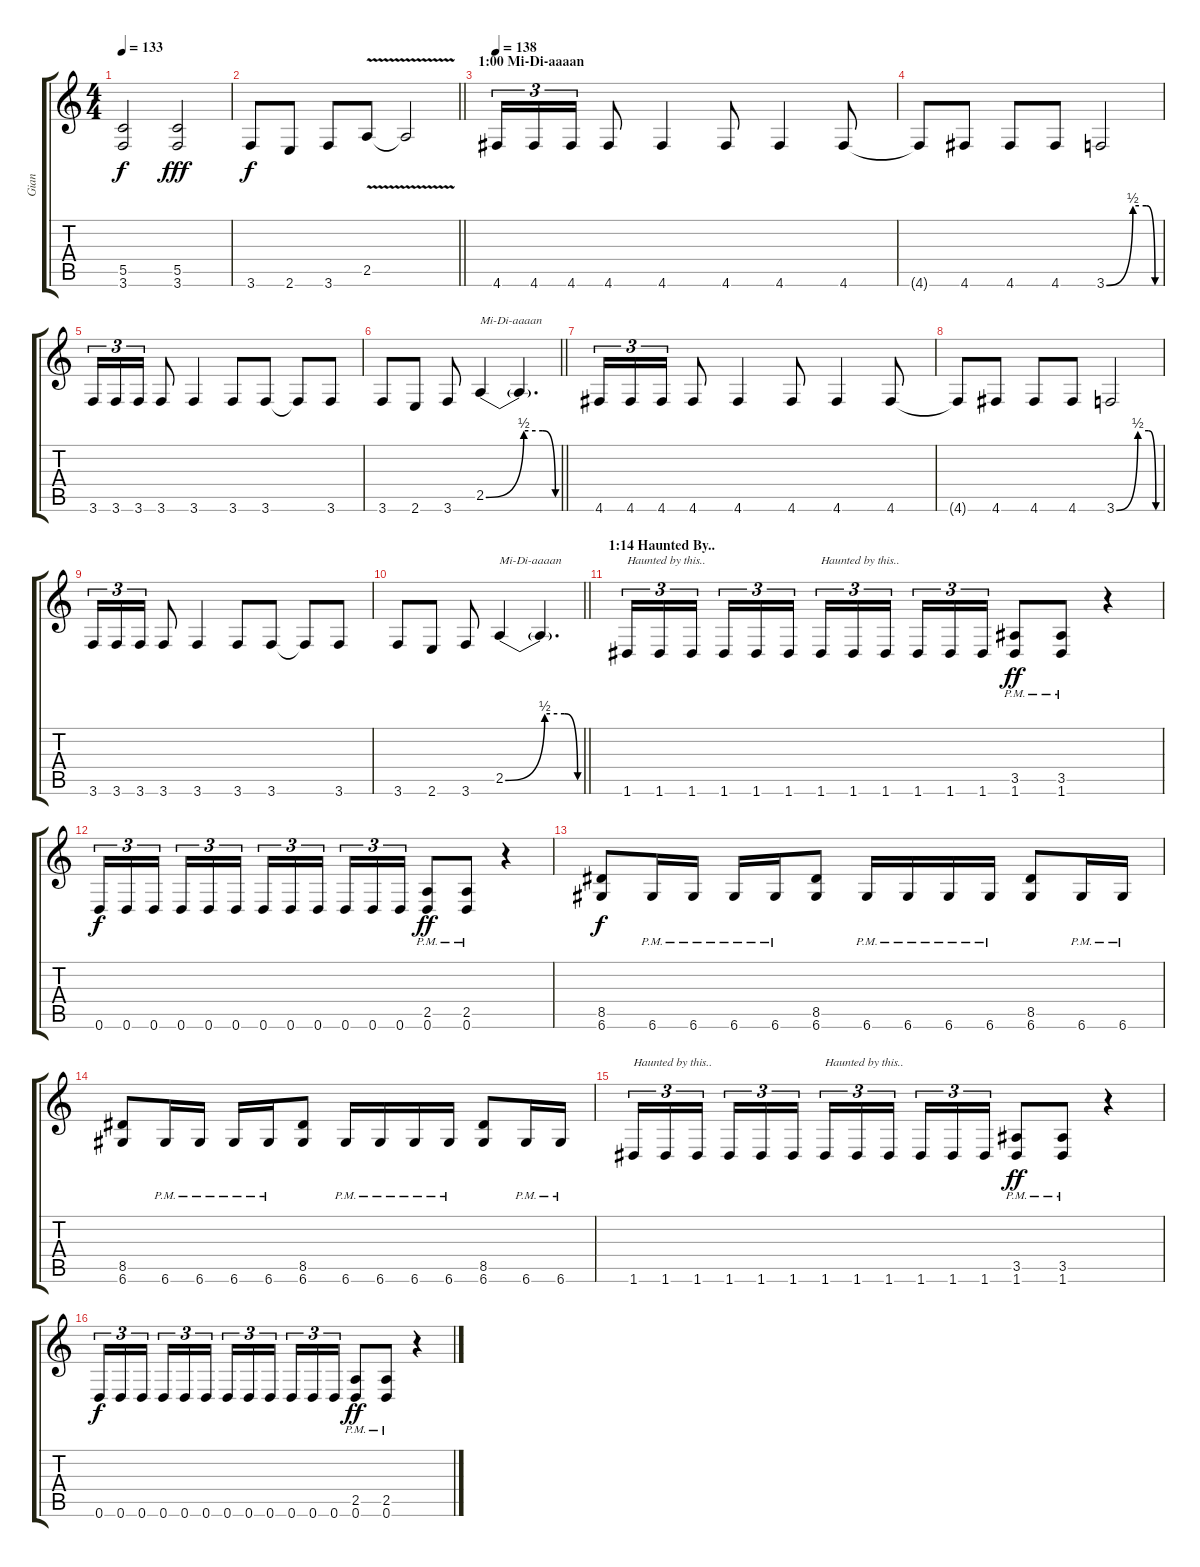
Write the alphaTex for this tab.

\track ("Gian" "Gian") {instrument distortionguitar}
\staff {score tabs}
\tuning (D4 A3 F3 C3 G2 D2) {hide}
\ts (4 4)
\tempo 133
\clef g2
\ks c
(5.5 3.6).2{dy f} (5.5 3.6).2{dy fff} |
\barLineRight lightlight
3.6.8{dy f} 2.6.8 3.6.8 2.5{v}.8 2.5{t}.2 |
\section ("" "1:00 Mi-Di-aaaan")
\tempo 138
4.6.16{tu (3 2)} 4.6.16{tu (3 2)} 4.6.16{tu (3 2)} 4.6.8 4.6.4 4.6.8 4.6.4 4.6.8 |
4.6{t}.8 4.6.8 4.6.8 4.6.8 3.6{be (custom 0 0 30 2 45 2 55 0 60 0)}.2 |
3.6.16{tu (3 2)} 3.6.16{tu (3 2)} 3.6.16{tu (3 2)} 3.6.8 3.6.4 3.6.8 3.6.8 3.6{t}.8 3.6.8 |
\barLineRight lightlight
3.6.8 2.6.8 3.6.8 2.5{be (custom 0 0 30 2 45 2 55 0 60 0)}.4{txt "Mi-Di-aaaan"} 2.5{t}.4{d} |
4.6.16{tu (3 2)} 4.6.16{tu (3 2)} 4.6.16{tu (3 2)} 4.6.8 4.6.4 4.6.8 4.6.4 4.6.8 |
4.6{t}.8 4.6.8 4.6.8 4.6.8 3.6{be (custom 0 0 30 2 45 2 55 0 60 0)}.2 |
3.6.16{tu (3 2)} 3.6.16{tu (3 2)} 3.6.16{tu (3 2)} 3.6.8 3.6.4 3.6.8 3.6.8 3.6{t}.8 3.6.8 |
\barLineRight lightlight
3.6.8 2.6.8 3.6.8 2.5{be (custom 0 0 30 2 45 2 55 0 60 0)}.4{txt "Mi-Di-aaaan"} 2.5{t}.4{d} |
\section ("" "1:14 Haunted By..")
1.6.16{tu (3 2) txt "Haunted by this.."} 1.6.16{tu (3 2)} 1.6.16{tu (3 2) beam splitsecondary} 1.6.16{tu (3 2)} 1.6.16{tu (3 2)} 1.6.16{tu (3 2)} 1.6.16{tu (3 2) txt "Haunted by this.."} 1.6.16{tu (3 2)} 1.6.16{tu (3 2) beam splitsecondary} 1.6.16{tu (3 2)} 1.6.16{tu (3 2)} 1.6.16{tu (3 2)} (3.5{pm} 1.6{pm}).8{dy ff} (3.5{pm} 1.6{pm}).8 r.4 |
0.6.16{tu (3 2) dy f} 0.6.16{tu (3 2)} 0.6.16{tu (3 2) beam splitsecondary} 0.6.16{tu (3 2)} 0.6.16{tu (3 2)} 0.6.16{tu (3 2)} 0.6.16{tu (3 2)} 0.6.16{tu (3 2)} 0.6.16{tu (3 2) beam splitsecondary} 0.6.16{tu (3 2)} 0.6.16{tu (3 2)} 0.6.16{tu (3 2)} (2.5{pm} 0.6{pm}).8{dy ff} (2.5{pm} 0.6{pm}).8 r.4 |
(8.5 6.6).8{dy f} 6.6{pm}.16 6.6{pm}.16 6.6{pm}.16 6.6{pm}.16 (8.5 6.6).8 6.6{pm}.16 6.6{pm}.16 6.6{pm}.16 6.6{pm}.16 (8.5 6.6).8 6.6{pm}.16 6.6{pm}.16 |
(8.5 6.6).8 6.6{pm}.16 6.6{pm}.16 6.6{pm}.16 6.6{pm}.16 (8.5 6.6).8 6.6{pm}.16 6.6{pm}.16 6.6{pm}.16 6.6{pm}.16 (8.5 6.6).8 6.6{pm}.16 6.6{pm}.16 |
1.6.16{tu (3 2) txt "Haunted by this.." volume 9} 1.6.16{tu (3 2)} 1.6.16{tu (3 2) beam splitsecondary} 1.6.16{tu (3 2)} 1.6.16{tu (3 2)} 1.6.16{tu (3 2)} 1.6.16{tu (3 2) txt "Haunted by this.."} 1.6.16{tu (3 2)} 1.6.16{tu (3 2) beam splitsecondary} 1.6.16{tu (3 2)} 1.6.16{tu (3 2)} 1.6.16{tu (3 2)} (3.5{pm} 1.6{pm}).8{dy ff} (3.5{pm} 1.6{pm}).8 r.4 |
0.6.16{tu (3 2) dy f} 0.6.16{tu (3 2)} 0.6.16{tu (3 2) beam splitsecondary} 0.6.16{tu (3 2)} 0.6.16{tu (3 2)} 0.6.16{tu (3 2)} 0.6.16{tu (3 2)} 0.6.16{tu (3 2)} 0.6.16{tu (3 2) beam splitsecondary} 0.6.16{tu (3 2)} 0.6.16{tu (3 2)} 0.6.16{tu (3 2)} (2.5{pm} 0.6{pm}).8{dy ff} (2.5{pm} 0.6{pm}).8 r.4
